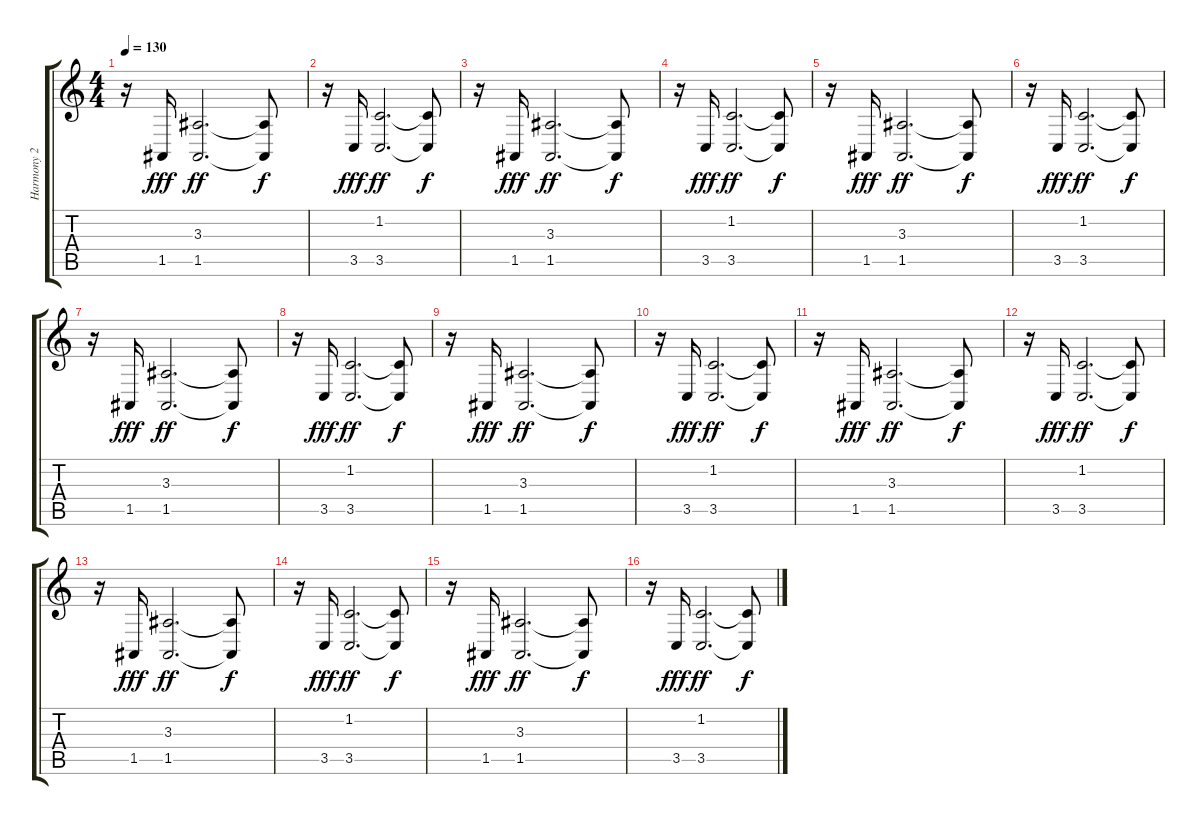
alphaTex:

\track ("Harmony 2" "Harmony 2") {instrument lead2sawtooth}
\staff {score tabs}
\tuning (E4 B3 G3 D3 A2 E2) {hide}
\ts (4 4)
\tempo 130
\clef g2
\ks c
r.16{dy f} 1.5.16{dy fff volume 9} (3.3 1.5).2{d dy ff} (3.3{t} 1.5{t}).8{dy f} |
r.16 3.5.16{dy fff volume 9} (1.2 3.5).2{d dy ff} (1.2{t} 3.5{t}).8{dy f} |
r.16 1.5.16{dy fff volume 9} (3.3 1.5).2{d dy ff} (3.3{t} 1.5{t}).8{dy f} |
r.16 3.5.16{dy fff volume 9} (1.2 3.5).2{d dy ff} (1.2{t} 3.5{t}).8{dy f} |
r.16 1.5.16{dy fff volume 9} (3.3 1.5).2{d dy ff} (3.3{t} 1.5{t}).8{dy f} |
r.16 3.5.16{dy fff volume 9} (1.2 3.5).2{d dy ff} (1.2{t} 3.5{t}).8{dy f} |
r.16 1.5.16{dy fff volume 9} (3.3 1.5).2{d dy ff} (3.3{t} 1.5{t}).8{dy f} |
r.16 3.5.16{dy fff volume 9} (1.2 3.5).2{d dy ff} (1.2{t} 3.5{t}).8{dy f} |
r.16 1.5.16{dy fff volume 9} (3.3 1.5).2{d dy ff} (3.3{t} 1.5{t}).8{dy f} |
r.16 3.5.16{dy fff volume 9} (1.2 3.5).2{d dy ff} (1.2{t} 3.5{t}).8{dy f} |
r.16 1.5.16{dy fff volume 9} (3.3 1.5).2{d dy ff} (3.3{t} 1.5{t}).8{dy f} |
r.16 3.5.16{dy fff volume 9} (1.2 3.5).2{d dy ff} (1.2{t} 3.5{t}).8{dy f} |
r.16 1.5.16{dy fff volume 9} (3.3 1.5).2{d dy ff} (3.3{t} 1.5{t}).8{dy f} |
r.16 3.5.16{dy fff volume 9} (1.2 3.5).2{d dy ff} (1.2{t} 3.5{t}).8{dy f} |
r.16 1.5.16{dy fff volume 9} (3.3 1.5).2{d dy ff} (3.3{t} 1.5{t}).8{dy f} |
r.16 3.5.16{dy fff volume 9} (1.2 3.5).2{d dy ff} (1.2{t} 3.5{t}).8{dy f}
